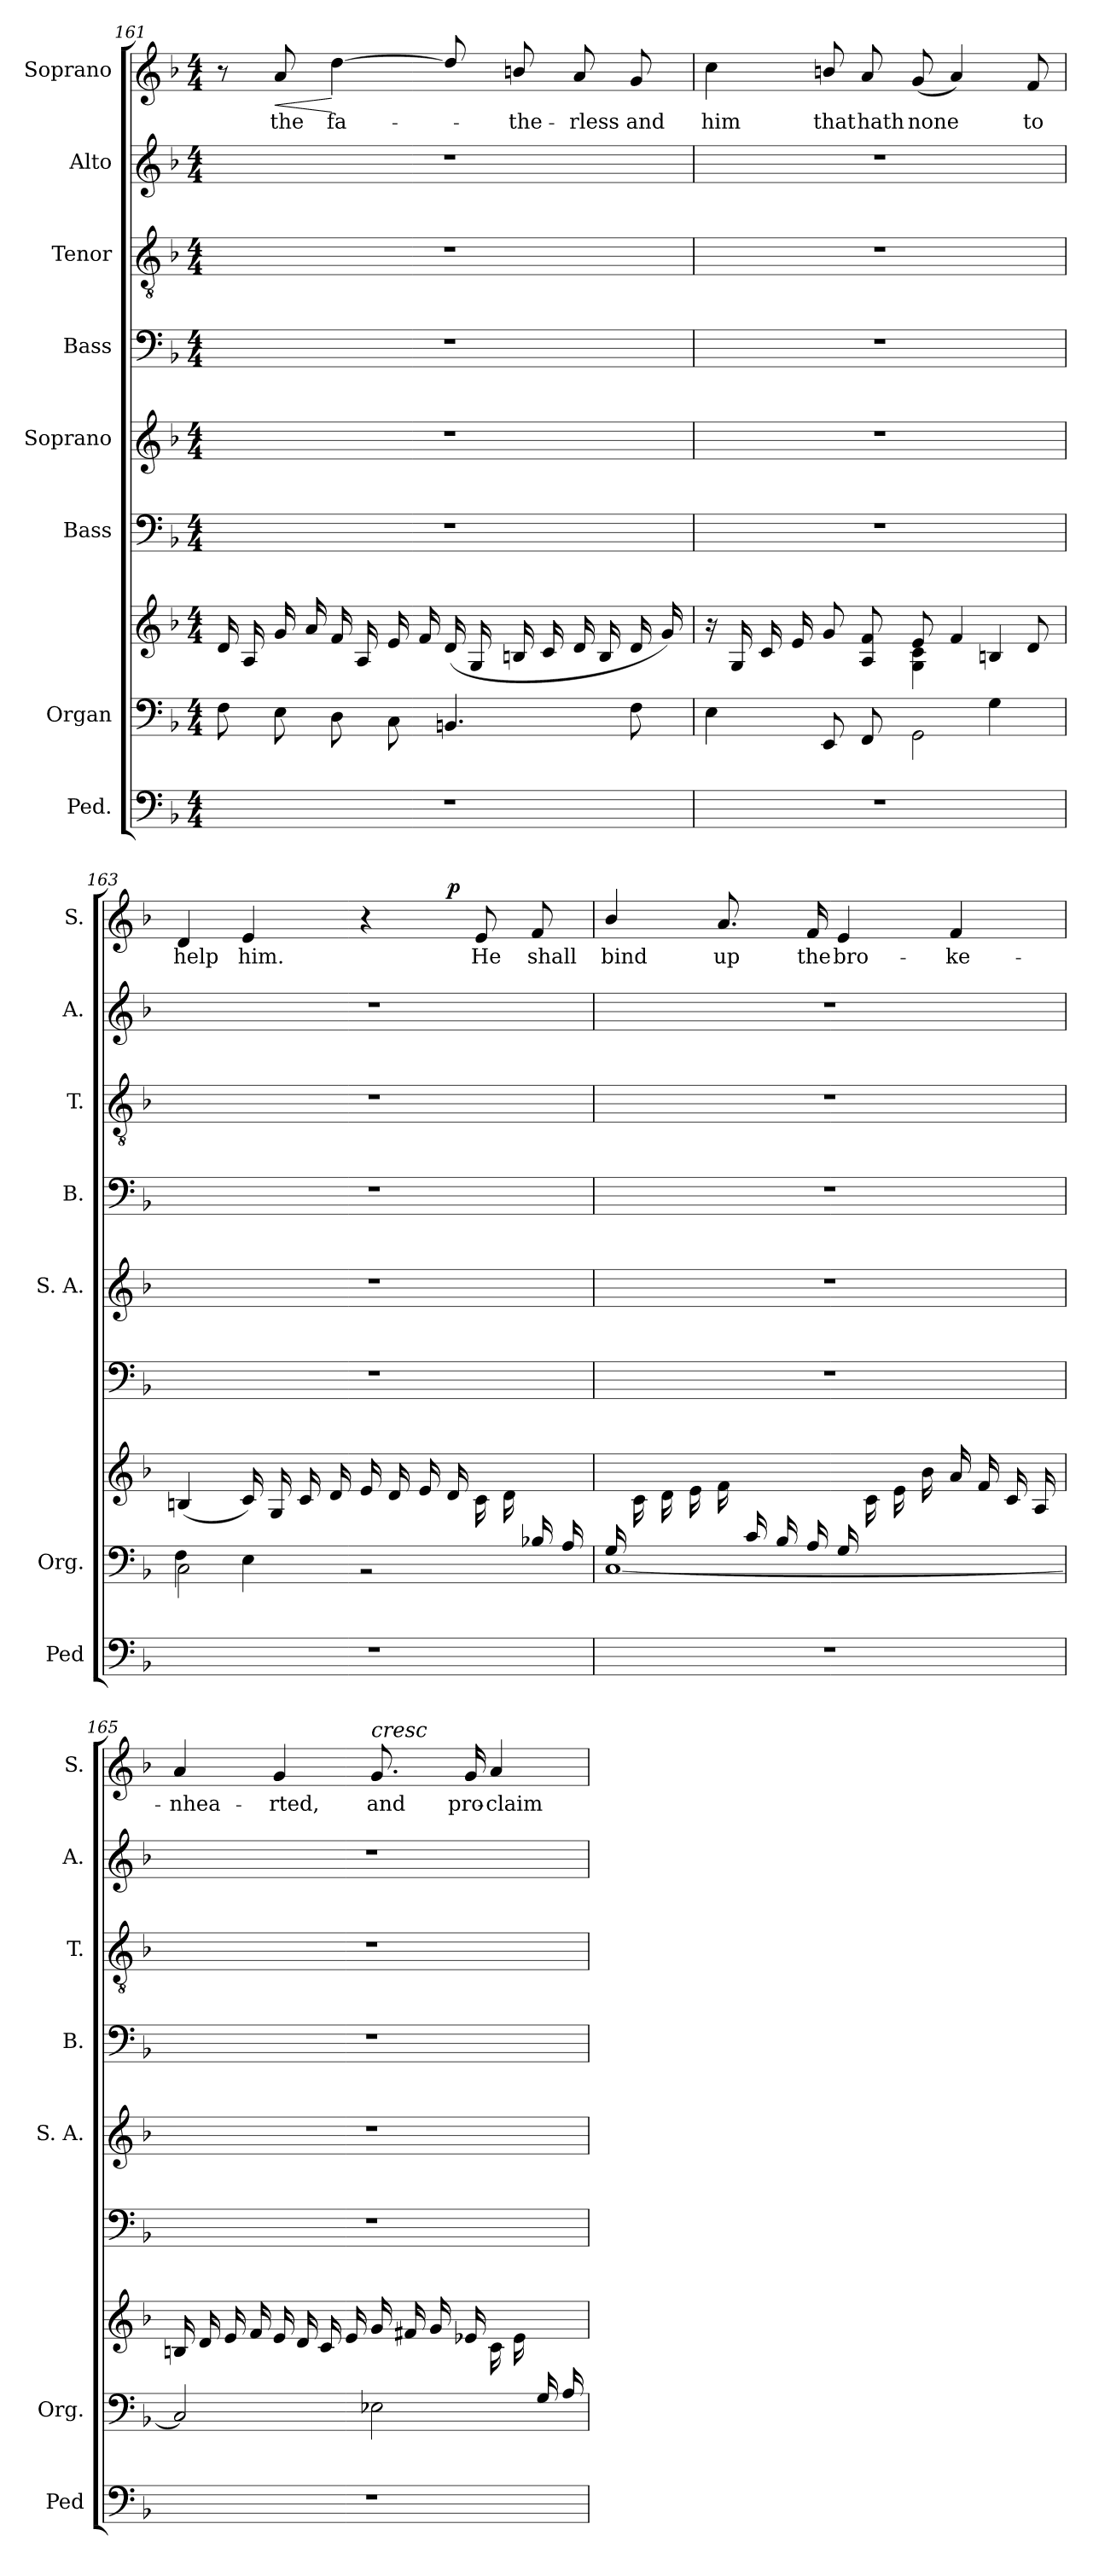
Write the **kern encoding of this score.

**kern	**kern	**kern	**kern	**kern	**kern	**kern	**kern	**kern	**text	**dynam
*part8	*part7	*part7	*part6	*part5	*part4	*part3	*part2	*part1	*part1	*part1
*staff9	*staff8	*staff7	*staff6	*staff5	*staff4	*staff3	*staff2	*staff1	*staff1	*staff1
*I"Ped.	*I"Organ	*	*I"Bass	*I"Soprano	*I"Bass	*I"Tenor	*I"Alto	*I"Soprano	*	*
*I'Ped	*I'Org.	*	*	*I'S. A.	*I'B.	*I'T.	*I'A.	*I'S.	*	*
*clefF4	*clefF4	*clefG2	*clefF4	*clefG2	*clefF4	*clefGv2	*clefG2	*clefG2	*	*
*	*	*	*	*	*	*ITrd7c12	*	*	*	*
*k[b-]	*k[b-]	*k[b-]	*k[b-]	*k[b-]	*k[b-]	*k[b-]	*k[b-]	*k[b-]	*	*
*F:	*F:	*F:	*F:	*F:	*F:	*F:	*F:	*F:	*	*
*M4/4	*M4/4	*M4/4	*M4/4	*M4/4	*M4/4	*M4/4	*M4/4	*M4/4	*	*
=161	=161	=161	=161	=161	=161	=161	=161	=161	=161	=161
1r	8Fi\	16di/	1r	1r	1r	1r	1r	8r	.	.
.	.	16Ai/	.	.	.	.	.	.	.	.
!	!	!	!	!	!	!	!	!	!LO:LY:b:color=#000000	!LO:HP:b
.	8Ei\	16gi/	.	.	.	.	.	8ai/	the	<
.	.	16ai/	.	.	.	.	.	.	.	.
!	!	!	!	!	!	!	!	!	!LO:LY:b:color=#000000	!
.	8Di\	16fi/	.	.	.	.	.	[4ddi\	fa-	[
.	.	16Ai/	.	.	.	.	.	.	.	.
.	8Ci\	16ei/	.	.	.	.	.	.	.	.
.	.	16fi/	.	.	.	.	.	.	.	.
.	4.BBni/	(16di/	.	.	.	.	.	8ddi/]	.	.
.	.	16Gi/	.	.	.	.	.	.	.	.
!	!	!	!	!	!	!	!	!	!LO:LY:b:color=#000000	!
.	.	16Bni/	.	.	.	.	.	8bni/	-the-	.
.	.	16ci/	.	.	.	.	.	.	.	.
!	!	!	!	!	!	!	!	!	!LO:LY:b:color=#000000	!
.	.	16di/	.	.	.	.	.	8ai/	-rless	.
.	.	16Bi/	.	.	.	.	.	.	.	.
!	!	!	!	!	!	!	!	!	!LO:LY:b:color=#000000	!
.	8Fi\	16di/	.	.	.	.	.	8gi/	and	.
.	.	16gi/)	.	.	.	.	.	.	.	.
=162	=162	=162	=162	=162	=162	=162	=162	=162	=162	=162
*	*^	*^	*	*	*	*	*	*	*	*
!	!	!	!	!	!	!	!	!	!	!	!LO:LY:b:color=#000000	!
1r	4Ei\	2.ryy	16r	2ryy	1r	1r	1r	1r	1r	4cci\	him	.
.	.	.	16Gi/	.	.	.	.	.	.	.	.	.
.	.	.	16ci/	.	.	.	.	.	.	.	.	.
.	.	.	16ei/	.	.	.	.	.	.	.	.	.
!	!	!	!	!	!	!	!	!	!	!	!LO:LY:b:color=#000000	!
.	8EEi/	.	8gi/	.	.	.	.	.	.	8bni/	that	.
!	!	!	!	!	!	!	!	!	!	!	!LO:LY:b:color=#000000	!
.	8FFi/	.	8Ai/ 8fi	.	.	.	.	.	.	8ai/	hath	.
!	!	!	!	!	!	!	!	!	!	!	!LO:LY:b:color=#000000	!
.	2GGi\	.	8ei/	4Gi\ 4ci	.	.	.	.	.	(8gi/	none	.
.	.	.	4fi/	.	.	.	.	.	.	4ai/)	.	.
.	.	4Gi\	.	4Bni/	.	.	.	.	.	.	.	.
!	!	!	!	!	!	!	!	!	!	!	!LO:LY:b:color=#000000	!
.	.	.	8di/	.	.	.	.	.	.	8fi/	to	.
*	*	*	*v	*v	*	*	*	*	*	*	*	*
!!LO:LB:g=z
=163	=163	=163	=163	=163	=163	=163	=163	=163	=163	=163	=163
*	*	*^	*	*	*	*	*	*	*	*	*
!	!	!	!	!	!	!	!	!	!	!	!LO:LY:b:color=#000000	!
*	*	*	*	*	*	*	*	*	*	*^	*	*
1r	2..ryy	2Ci\	4Fi\	(4Bni/	1r	1r	1r	1r	1r	4di/	2ryy	help	.
!	!	!	!	!	!	!	!	!	!	!	!	!LO:LY:b:color=#000000	!
.	.	.	4Ei\	16ci/)	.	.	.	.	.	4ei/	.	him.	.
.	.	.	.	(16Gi/	.	.	.	.	.	.	.	.	.
.	.	.	.	16ci/	.	.	.	.	.	.	.	.	.
.	.	.	.	16di/	.	.	.	.	.	.	.	.	.
.	.	2r	2ryy	16ei/	.	.	.	.	.	4r	8.ryy	.	.
.	.	.	.	16di/	.	.	.	.	.	.	.	.	.
.	.	.	.	16ei/	.	.	.	.	.	.	.	.	.
.	.	.	.	16di/	.	.	.	.	.	.	4ryy	.	p
!	!	!	!	!	!	!	!	!	!	!	!	!LO:LY:b:color=#000000	!
.	.	.	.	16ci\	.	.	.	.	.	8ei/	.	He	.
.	.	.	.	16di\	.	.	.	.	.	.	.	.	.
!	!	!	!	!	!	!	!	!	!	!	!	!LO:LY:b:color=#000000	!
.	16B-Xi/	.	.	8ryy	.	.	.	.	.	8fi/	.	shall	.
.	16Ai/)	.	.	.	.	.	.	.	.	.	16ryy	.	.
*	*	*v	*v	*	*	*	*	*	*	*v	*v	*	*
=164	=164	=164	=164	=164	=164	=164	=164	=164	=164	=164	=164
*	*	*	*	*	*	*	*	*	*^	*	*
!	!	!	!	!	!	!	!	!	!	!	!LO:LY:b:color=#000000	!
*	*	*	*	*	*	*	*	*	*v	*v	*	*
1r	16Gi/	[1Ci	16ryy	1r	1r	1r	1r	1r	4b-i/	bind	.
.	4ryy	.	16ci\	.	.	.	.	.	.	.	.
.	.	.	16di\	.	.	.	.	.	.	.	.
.	.	.	16ei\	.	.	.	.	.	.	.	.
!	!	!	!	!	!	!	!	!	!	!LO:LY:b:color=#000000	!
.	.	.	16fi\	.	.	.	.	.	8.ai/	up	.
.	16ci/	.	4ryy	.	.	.	.	.	.	.	.
.	16B-i/	.	.	.	.	.	.	.	.	.	.
!	!	!	!	!	!	!	!	!	!	!LO:LY:b:color=#000000	!
.	16Ai/	.	.	.	.	.	.	.	16fi/	the	.
!	!	!	!	!	!	!	!	!	!	!LO:LY:b:color=#000000	!
.	16Gi/	.	.	.	.	.	.	.	4ei/	bro-	.
.	4..ryy	.	16ci\	.	.	.	.	.	.	.	.
.	.	.	16ei\	.	.	.	.	.	.	.	.
.	.	.	16b-i\	.	.	.	.	.	.	.	.
!	!	!	!	!	!	!	!	!	!	!LO:LY:b:color=#000000	!
.	.	.	16ai/	.	.	.	.	.	4fi/	-ke-	.
.	.	.	16fi/	.	.	.	.	.	.	.	.
.	.	.	16ci/	.	.	.	.	.	.	.	.
.	.	.	16Ai/	.	.	.	.	.	.	.	.
=165	=165	=165	=165	=165	=165	=165	=165	=165	=165	=165	=165
!	!	!	!	!	!	!	!	!	!	!LO:LY:b:color=#000000	!
1r	2..ryy	2Ci/]	16Bni/	1r	1r	1r	1r	1r	4ai/	-nhea-	.
.	.	.	16di/	.	.	.	.	.	.	.	.
.	.	.	16ei/	.	.	.	.	.	.	.	.
.	.	.	16fi/	.	.	.	.	.	.	.	.
!	!	!	!	!	!	!	!	!	!	!LO:LY:b:color=#000000	!
.	.	.	16ei/	.	.	.	.	.	4gi/	-rted,	.
.	.	.	16di/	.	.	.	.	.	.	.	.
.	.	.	16ci/	.	.	.	.	.	.	.	.
.	.	.	16ei/	.	.	.	.	.	.	.	.
!	!	!	!	!	!	!	!	!	!LO:TX:a:i:t=cresc	!	!
!	!	!	!	!	!	!	!	!	!	!LO:LY:b:color=#000000	!
.	.	2E-Xi\	16gi/	.	.	.	.	.	8.gi/	and	.
.	.	.	16f#Xi/	.	.	.	.	.	.	.	.
.	.	.	16gi/	.	.	.	.	.	.	.	.
!	!	!	!	!	!	!	!	!	!	!LO:LY:b:color=#000000	!
.	.	.	16e-Xi/	.	.	.	.	.	16gi/	pro-	.
!	!	!	!	!	!	!	!	!	!	!LO:LY:b:color=#000000	!
.	.	.	16ci\	.	.	.	.	.	4ai/	-claim	.
.	.	.	16e-i\	.	.	.	.	.	.	.	.
.	16Gi/	.	8ryy	.	.	.	.	.	.	.	.
.	16Ai/	.	.	.	.	.	.	.	.	.	.
*	*v	*v	*	*	*	*	*	*	*	*	*
=	=	=	=	=	=	=	=	=	=	=
*-	*-	*-	*-	*-	*-	*-	*-	*-	*-	*-
